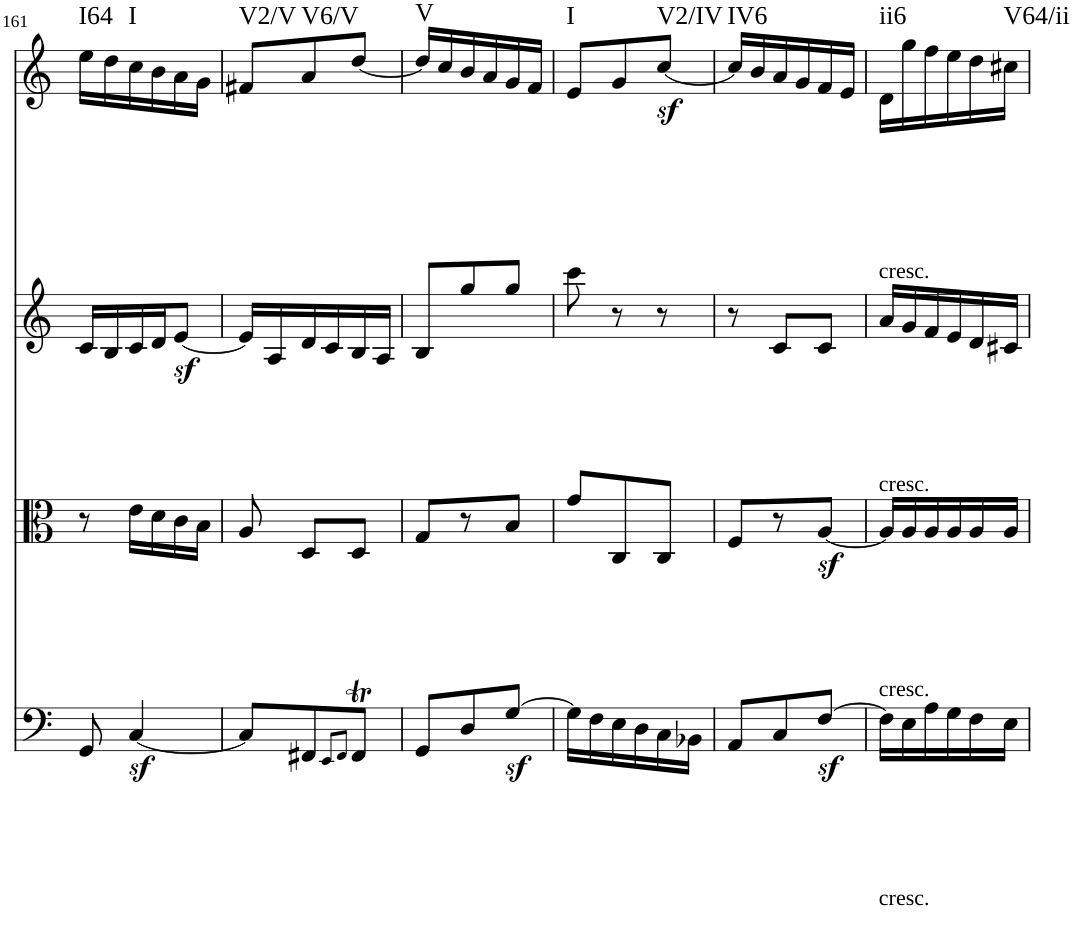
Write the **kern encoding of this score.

**kern	**kern	**kern	**kern	**dynam	**harte
*part4	*part3	*part2	*part1	*part1	*part1
*staff4	*staff3	*staff2	*staff1	*staff1	*
*I"Violoncello	*I"Viola	*I"Violin II	*I"Violin I	*	*
!!LO:PB:g=z
*clefF4	*clefC3	*clefG2	*clefG2	*	*
*k[]	*k[]	*k[]	*k[]	*	*
*M3/8	*M3/8	*M3/8	*M3/8	*	*
=161	=161	=161	=161	=161	=161
!	!	!	!	!	!LO:H:kt=I64
8GG/	8r	16c/LL	16ee\LL	.	N
.	.	16B/	16dd\	.	.
!	!	!	!	!	!LO:H:kt=I
[4Cz</	16e\LL	16c/	16cc\	.	N
.	16d\	16d/J	16b\	.	.
.	16c\	[8ez</J	16a\	.	.
.	16B\JJ	.	16g\JJ	.	.
=162	=162	=162	=162	=162	=162
!	!	!	!	!	!LO:H:kt=V2/V
8C/L]	8A/	16e/LL]	8f#X/L	.	N
.	.	16A/	.	.	.
!	!	!	!	!	!LO:H:kt=V6/V
8FF#X/	8D/L	16d/	8a/	.	N
.	.	16c/	.	.	.
8qEE/L	.	.	.	.	.
8qFF#/J	.	.	.	.	.
8FF#t/J	8D/J	16B/	[8dd/J	.	.
.	.	16A/JJ	.	.	.
=163	=163	=163	=163	=163	=163
!	!	!	!	!	!LO:H:kt=V
8GG/L	8G/L	8B/L	16dd/LL]	.	N
.	.	.	16cc/	.	.
8D/	8r	8gg/	16b/	.	.
.	.	.	16a/	.	.
[8Gz</J	8B/J	8gg/J	16g/	.	.
.	.	.	16f/JJ	.	.
=164	=164	=164	=164	=164	=164
!	!	!	!	!	!LO:H:kt=I
16G\LL]	8g/L	8ccc\	8e/L	.	N
16F\	.	.	.	.	.
16E\	8C/	8r	8g/	.	.
16D\	.	.	.	.	.
!	!	!	!	!LO:DY:b	!LO:H:kt=V2/IV
16C\	8C/J	8r	[8cc/J	sf	N
16BB-X\JJ	.	.	.	.	.
=165	=165	=165	=165	=165	=165
!	!	!	!	!	!LO:H:kt=IV6
8AA/L	8F/L	8r	16cc/LL]	.	N
.	.	.	16b/	.	.
8C/	8r	8c/L	16a/	.	.
.	.	.	16g/	.	.
[8Fz</J	[8Az</J	8c/J	16f/	.	.
.	.	.	16e/JJ	.	.
=166	=166	=166	=166	=166	=166
!	!	!	!LO:TX:b:t=cresc.	!	!
!	!	!LO:TX:b:t=cresc.	!	!	!
!	!LO:TX:b:t=cresc.	!	!	!	!
!LO:TX:b:t=cresc.	!	!	!	!	!LO:H:kt=ii6
16F\LL]	16A/LL]	16a/LL	16d\LL	.	N
16E\	16A/	16g/	16gg\	.	.
16A\	16A/	16f/	16ff\	.	.
16G\	16A/	16e/	16ee\	.	.
16F\	16A/	16d/	16dd\	.	.
!	!	!	!	!	!LO:H:kt=V64/ii
16E\JJ	16A/JJ	16c#X/JJ	16cc#X\JJ	.	N
=	=	=	=	=	=
*-	*-	*-	*-	*-	*-
